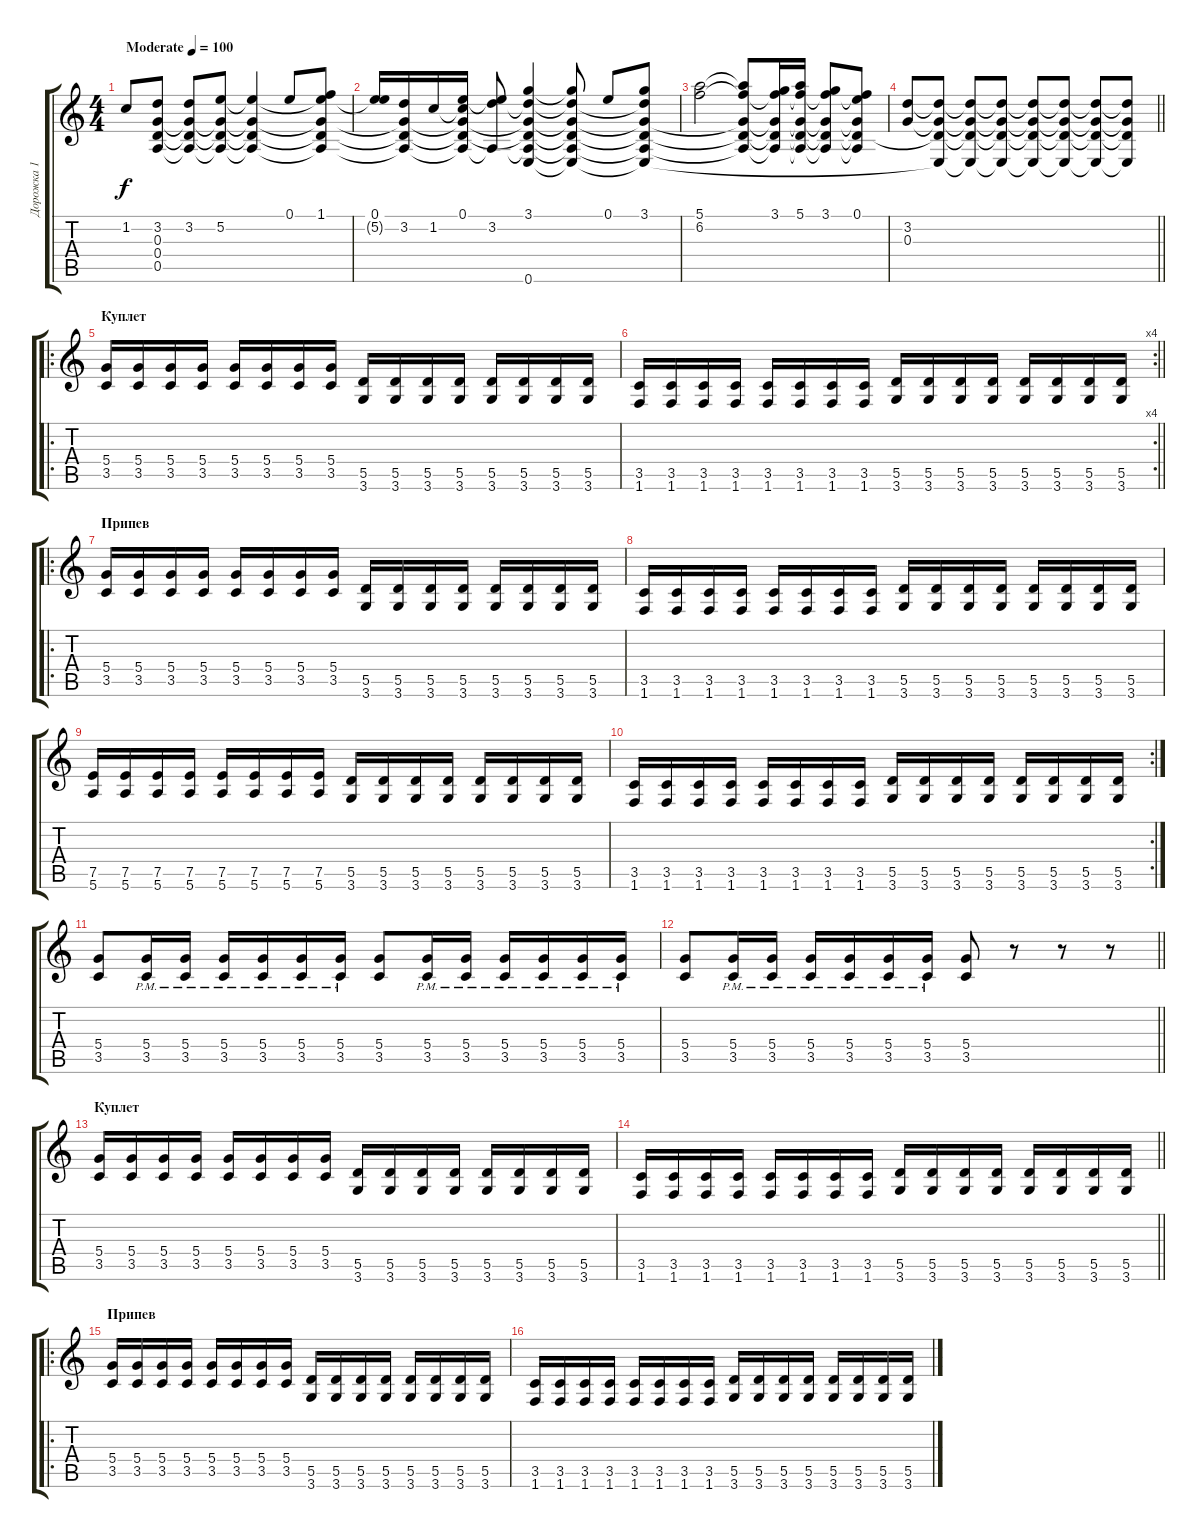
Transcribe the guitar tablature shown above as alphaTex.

\track ("Дорожка 1" "Дорожка 1") {instrument distortionguitar}
\staff {score tabs}
\tuning (E4 B3 G3 D3 A2 E2) {hide}
\ts (4 4)
\tempo (100 "Moderate")
\clef g2
\ks c
1.2.8{dy f instrument distortionguitar} (3.2 0.3 0.4 0.5).8 (3.2 0.3{t} 0.4{t} 0.5{t}).8 (5.2 0.3{t} 0.4{t} 0.5{t}).8 (5.2{t} 0.3{t} 0.4{t} 0.5{t}).4 0.1.8 (1.1 5.2{t} 0.3{t} 0.4{t} 0.5{t}).8 |
(0.1 5.2{t}).16 (3.2 0.3{t} 0.4{t} 0.5{t}).16 1.2.16 (0.1 1.2{t} 0.3{t} 0.4{t} 0.5{t}).16 (0.1{t} 3.2 0.5{t}).8 (3.1 3.2{t} 0.3{t} 0.4{t} 0.5{t} 0.6).4 (3.1{t} 3.2{t} 0.3{t} 0.4{t} 0.5{t} 0.6{t}).8 0.1.8 (3.1 3.2{t} 0.3{t} 0.4{t} 0.5{t} 0.6{t}).8 |
(5.1 6.2).2 (5.1{t} 6.2{t} 0.3{t} 0.4{t} 0.5{t}).8 (3.1 6.2{t} 0.3{t} 0.4{t} 0.5{t}).16 (5.1 6.2{t} 0.3{t} 0.4{t} 0.5{t}).16 (3.1 6.2{t} 0.3{t} 0.4{t} 0.5{t}).8 (0.1 6.2{t} 0.3{t} 0.4{t} 0.5{t}).8 |
\barLineRight lightlight
(3.2 0.3).8 (3.2{t} 0.3{t} 0.4{t} 0.6{t}).8 (3.2{t} 0.3{t} 0.4{t} 0.6{t}).8 (3.2{t} 0.3{t} 0.4{t} 0.6{t}).8 (3.2{t} 0.3{t} 0.4{t} 0.6{t}).8 (3.2{t} 0.3{t} 0.4{t} 0.6{t}).8 (3.2{t} 0.3{t} 0.4{t} 0.6{t}).8 (3.2{t} 0.3{t} 0.4{t} 0.6{t}).8 |
\ro
\section ("" "Куплет")
(5.4 3.5).16 (5.4 3.5).16 (5.4 3.5).16 (5.4 3.5).16 (5.4 3.5).16 (5.4 3.5).16 (5.4 3.5).16 (5.4 3.5).16 (5.5 3.6).16 (5.5 3.6).16 (5.5 3.6).16 (5.5 3.6).16 (5.5 3.6).16 (5.5 3.6).16 (5.5 3.6).16 (5.5 3.6).16 |
\rc 4
\barLineRight lightlight
(3.5 1.6).16 (3.5 1.6).16 (3.5 1.6).16 (3.5 1.6).16 (3.5 1.6).16 (3.5 1.6).16 (3.5 1.6).16 (3.5 1.6).16 (5.5 3.6).16 (5.5 3.6).16 (5.5 3.6).16 (5.5 3.6).16 (5.5 3.6).16 (5.5 3.6).16 (5.5 3.6).16 (5.5 3.6).16 |
\ro
\section ("" "Припев")
(5.4 3.5).16 (5.4 3.5).16 (5.4 3.5).16 (5.4 3.5).16 (5.4 3.5).16 (5.4 3.5).16 (5.4 3.5).16 (5.4 3.5).16 (5.5 3.6).16 (5.5 3.6).16 (5.5 3.6).16 (5.5 3.6).16 (5.5 3.6).16 (5.5 3.6).16 (5.5 3.6).16 (5.5 3.6).16 |
(3.5 1.6).16 (3.5 1.6).16 (3.5 1.6).16 (3.5 1.6).16 (3.5 1.6).16 (3.5 1.6).16 (3.5 1.6).16 (3.5 1.6).16 (5.5 3.6).16 (5.5 3.6).16 (5.5 3.6).16 (5.5 3.6).16 (5.5 3.6).16 (5.5 3.6).16 (5.5 3.6).16 (5.5 3.6).16 |
(7.5 5.6).16 (7.5 5.6).16 (7.5 5.6).16 (7.5 5.6).16 (7.5 5.6).16 (7.5 5.6).16 (7.5 5.6).16 (7.5 5.6).16 (5.5 3.6).16 (5.5 3.6).16 (5.5 3.6).16 (5.5 3.6).16 (5.5 3.6).16 (5.5 3.6).16 (5.5 3.6).16 (5.5 3.6).16 |
\rc 2
(3.5 1.6).16 (3.5 1.6).16 (3.5 1.6).16 (3.5 1.6).16 (3.5 1.6).16 (3.5 1.6).16 (3.5 1.6).16 (3.5 1.6).16 (5.5 3.6).16 (5.5 3.6).16 (5.5 3.6).16 (5.5 3.6).16 (5.5 3.6).16 (5.5 3.6).16 (5.5 3.6).16 (5.5 3.6).16 |
(5.4 3.5).8 (5.4{pm} 3.5{pm}).16 (5.4{pm} 3.5{pm}).16 (5.4{pm} 3.5{pm}).16 (5.4{pm} 3.5{pm}).16 (5.4{pm} 3.5{pm}).16 (5.4{pm} 3.5{pm}).16 (5.4 3.5).8 (5.4{pm} 3.5{pm}).16 (5.4{pm} 3.5{pm}).16 (5.4{pm} 3.5{pm}).16 (5.4{pm} 3.5{pm}).16 (5.4{pm} 3.5{pm}).16 (5.4{pm} 3.5{pm}).16 |
\barLineRight lightlight
(5.4 3.5).8 (5.4{pm} 3.5{pm}).16 (5.4{pm} 3.5{pm}).16 (5.4{pm} 3.5{pm}).16 (5.4{pm} 3.5{pm}).16 (5.4{pm} 3.5{pm}).16 (5.4{pm} 3.5{pm}).16 (5.4 3.5).8 r.8 r.8 r.8 |
\section ("" "Куплет")
(5.4 3.5).16 (5.4 3.5).16 (5.4 3.5).16 (5.4 3.5).16 (5.4 3.5).16 (5.4 3.5).16 (5.4 3.5).16 (5.4 3.5).16 (5.5 3.6).16 (5.5 3.6).16 (5.5 3.6).16 (5.5 3.6).16 (5.5 3.6).16 (5.5 3.6).16 (5.5 3.6).16 (5.5 3.6).16 |
\barLineRight lightlight
(3.5 1.6).16 (3.5 1.6).16 (3.5 1.6).16 (3.5 1.6).16 (3.5 1.6).16 (3.5 1.6).16 (3.5 1.6).16 (3.5 1.6).16 (5.5 3.6).16 (5.5 3.6).16 (5.5 3.6).16 (5.5 3.6).16 (5.5 3.6).16 (5.5 3.6).16 (5.5 3.6).16 (5.5 3.6).16 |
\ro
\section ("" "Припев")
(5.4 3.5).16 (5.4 3.5).16 (5.4 3.5).16 (5.4 3.5).16 (5.4 3.5).16 (5.4 3.5).16 (5.4 3.5).16 (5.4 3.5).16 (5.5 3.6).16 (5.5 3.6).16 (5.5 3.6).16 (5.5 3.6).16 (5.5 3.6).16 (5.5 3.6).16 (5.5 3.6).16 (5.5 3.6).16 |
(3.5 1.6).16 (3.5 1.6).16 (3.5 1.6).16 (3.5 1.6).16 (3.5 1.6).16 (3.5 1.6).16 (3.5 1.6).16 (3.5 1.6).16 (5.5 3.6).16 (5.5 3.6).16 (5.5 3.6).16 (5.5 3.6).16 (5.5 3.6).16 (5.5 3.6).16 (5.5 3.6).16 (5.5 3.6).16
